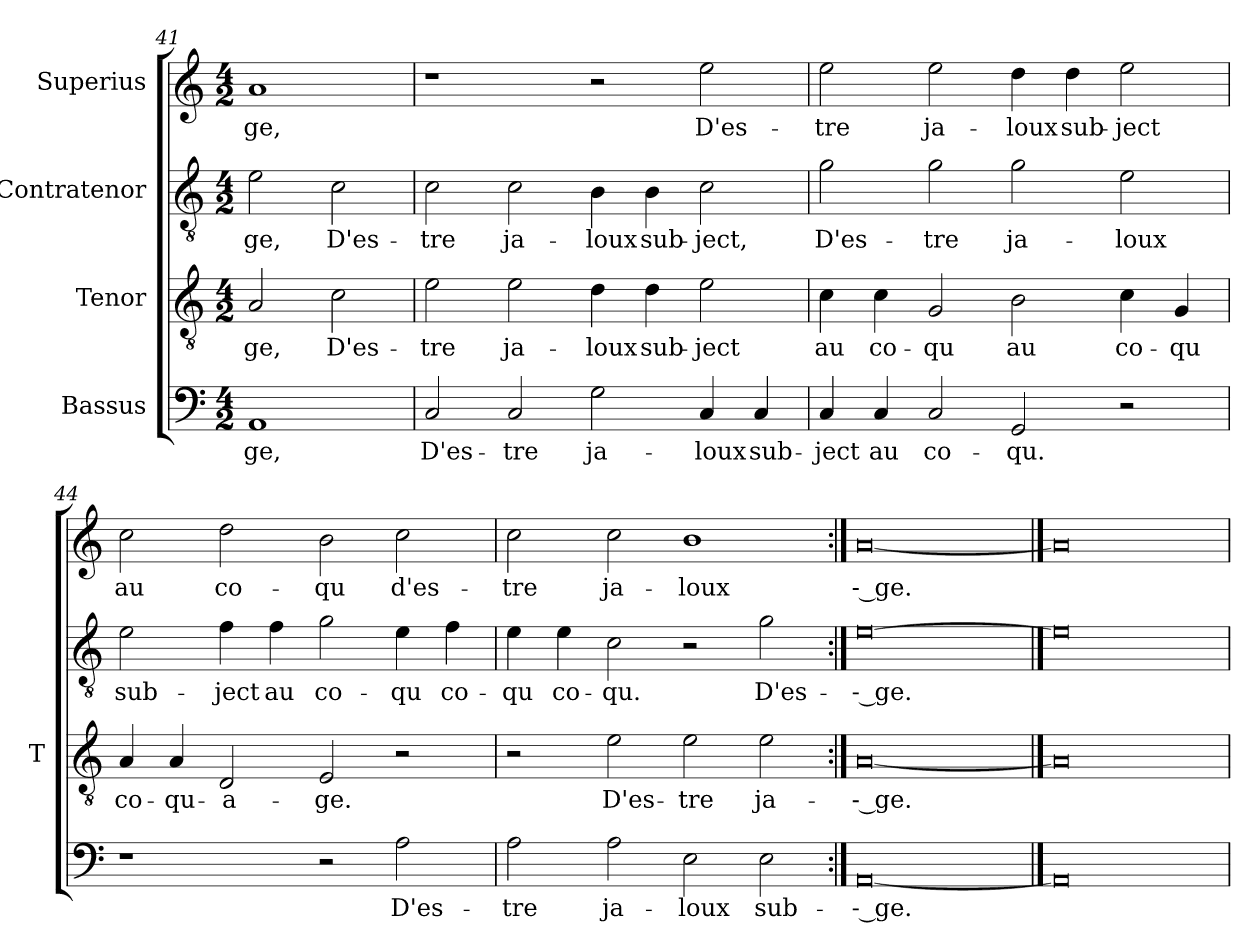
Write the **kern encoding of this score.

**kern	**text	**kern	**text	**kern	**text	**kern	**text
*part4	*part4	*part3	*part3	*part2	*part2	*part1	*part1
*staff4	*staff4	*staff3	*staff3	*staff2	*staff2	*staff1	*staff1
*I"Bassus	*	*I"Tenor	*	*I"Contratenor	*	*I"Superius	*
*	*	*I'T	*	*	*	*	*
*clefF4	*	*clefGv2	*	*clefGv2	*	*clefG2	*
*k[]	*	*k[]	*	*k[]	*	*k[]	*
*M4/2	*	*M4/2	*	*M4/2	*	*M4/2	*
=41	=41	=41	=41	=41	=41	=41	=41
1AA	-ge,	2A	-ge,	2e	-ge,	1a	-ge,
.	.	2c	D'es-	2c	D'es-	.	.
=42	=42	=42	=42	=42	=42	=42	=42
2C	D'es-	2e	-tre	2c	-tre	1r	.
2C	-tre	2e	ja-	2c	ja-	.	.
2G	ja-	4d	-loux	4B	-loux	2r	.
.	.	4d	sub-	4B	sub-	.	.
4C	-loux	2e	-ject	2c	-ject,	2ee	D'es-
4C	sub-	.	.	.	.	.	.
=43	=43	=43	=43	=43	=43	=43	=43
4C	-ject	4c	-au	2g	D'es-	2ee	-tre
4C	-au	4c	co-	.	.	.	.
2C	co-	2G	-qu	2g	-tre	2ee	ja-
2GG	-qu.	2B	-au	2g	ja-	4dd	-loux
.	.	.	.	.	.	4dd	sub-
2r	.	4c	co-	2e	-loux	2ee	-ject
.	.	4G	-qu	.	.	.	.
=44	=44	=44	=44	=44	=44	=44	=44
1r	.	4A	co-	2e	sub-	2cc	-au
.	.	4A	qu-	.	.	.	.
.	.	2D	a-	4f	-ject	2dd	co-
.	.	.	.	4f	-au	.	.
2r	.	2E	-ge.	2g	co-	2b	-qu
2A	D'es-	2r	.	4e	-qu	2cc	d'es-
.	.	.	.	4f	co-	.	.
=45	=45	=45	=45	=45	=45	=45	=45
2A	-tre	2r	.	4e	-qu	2cc	-tre
.	.	.	.	4e	co-	.	.
2A	ja-	2e	D'es-	2c	-qu.	2cc	ja-
2E	-loux	2e	-tre	2r	.	1b	-loux
2E	sub-	2e	ja-	2g	D'es-	.	.
=46:|!	=46:|!	=46:|!	=46:|!	=46:|!	=46:|!	=46:|!	=46:|!
[0AA	-- ge.	[0A	-- ge.	[0e	-- ge.	[0a	-- ge.
==47	==47	==47	==47	==47	==47	==47	==47
0AA]	.	0A]	.	0e]	.	0a]	.
=	=	=	=	=	=	=	=
*-	*-	*-	*-	*-	*-	*-	*-
